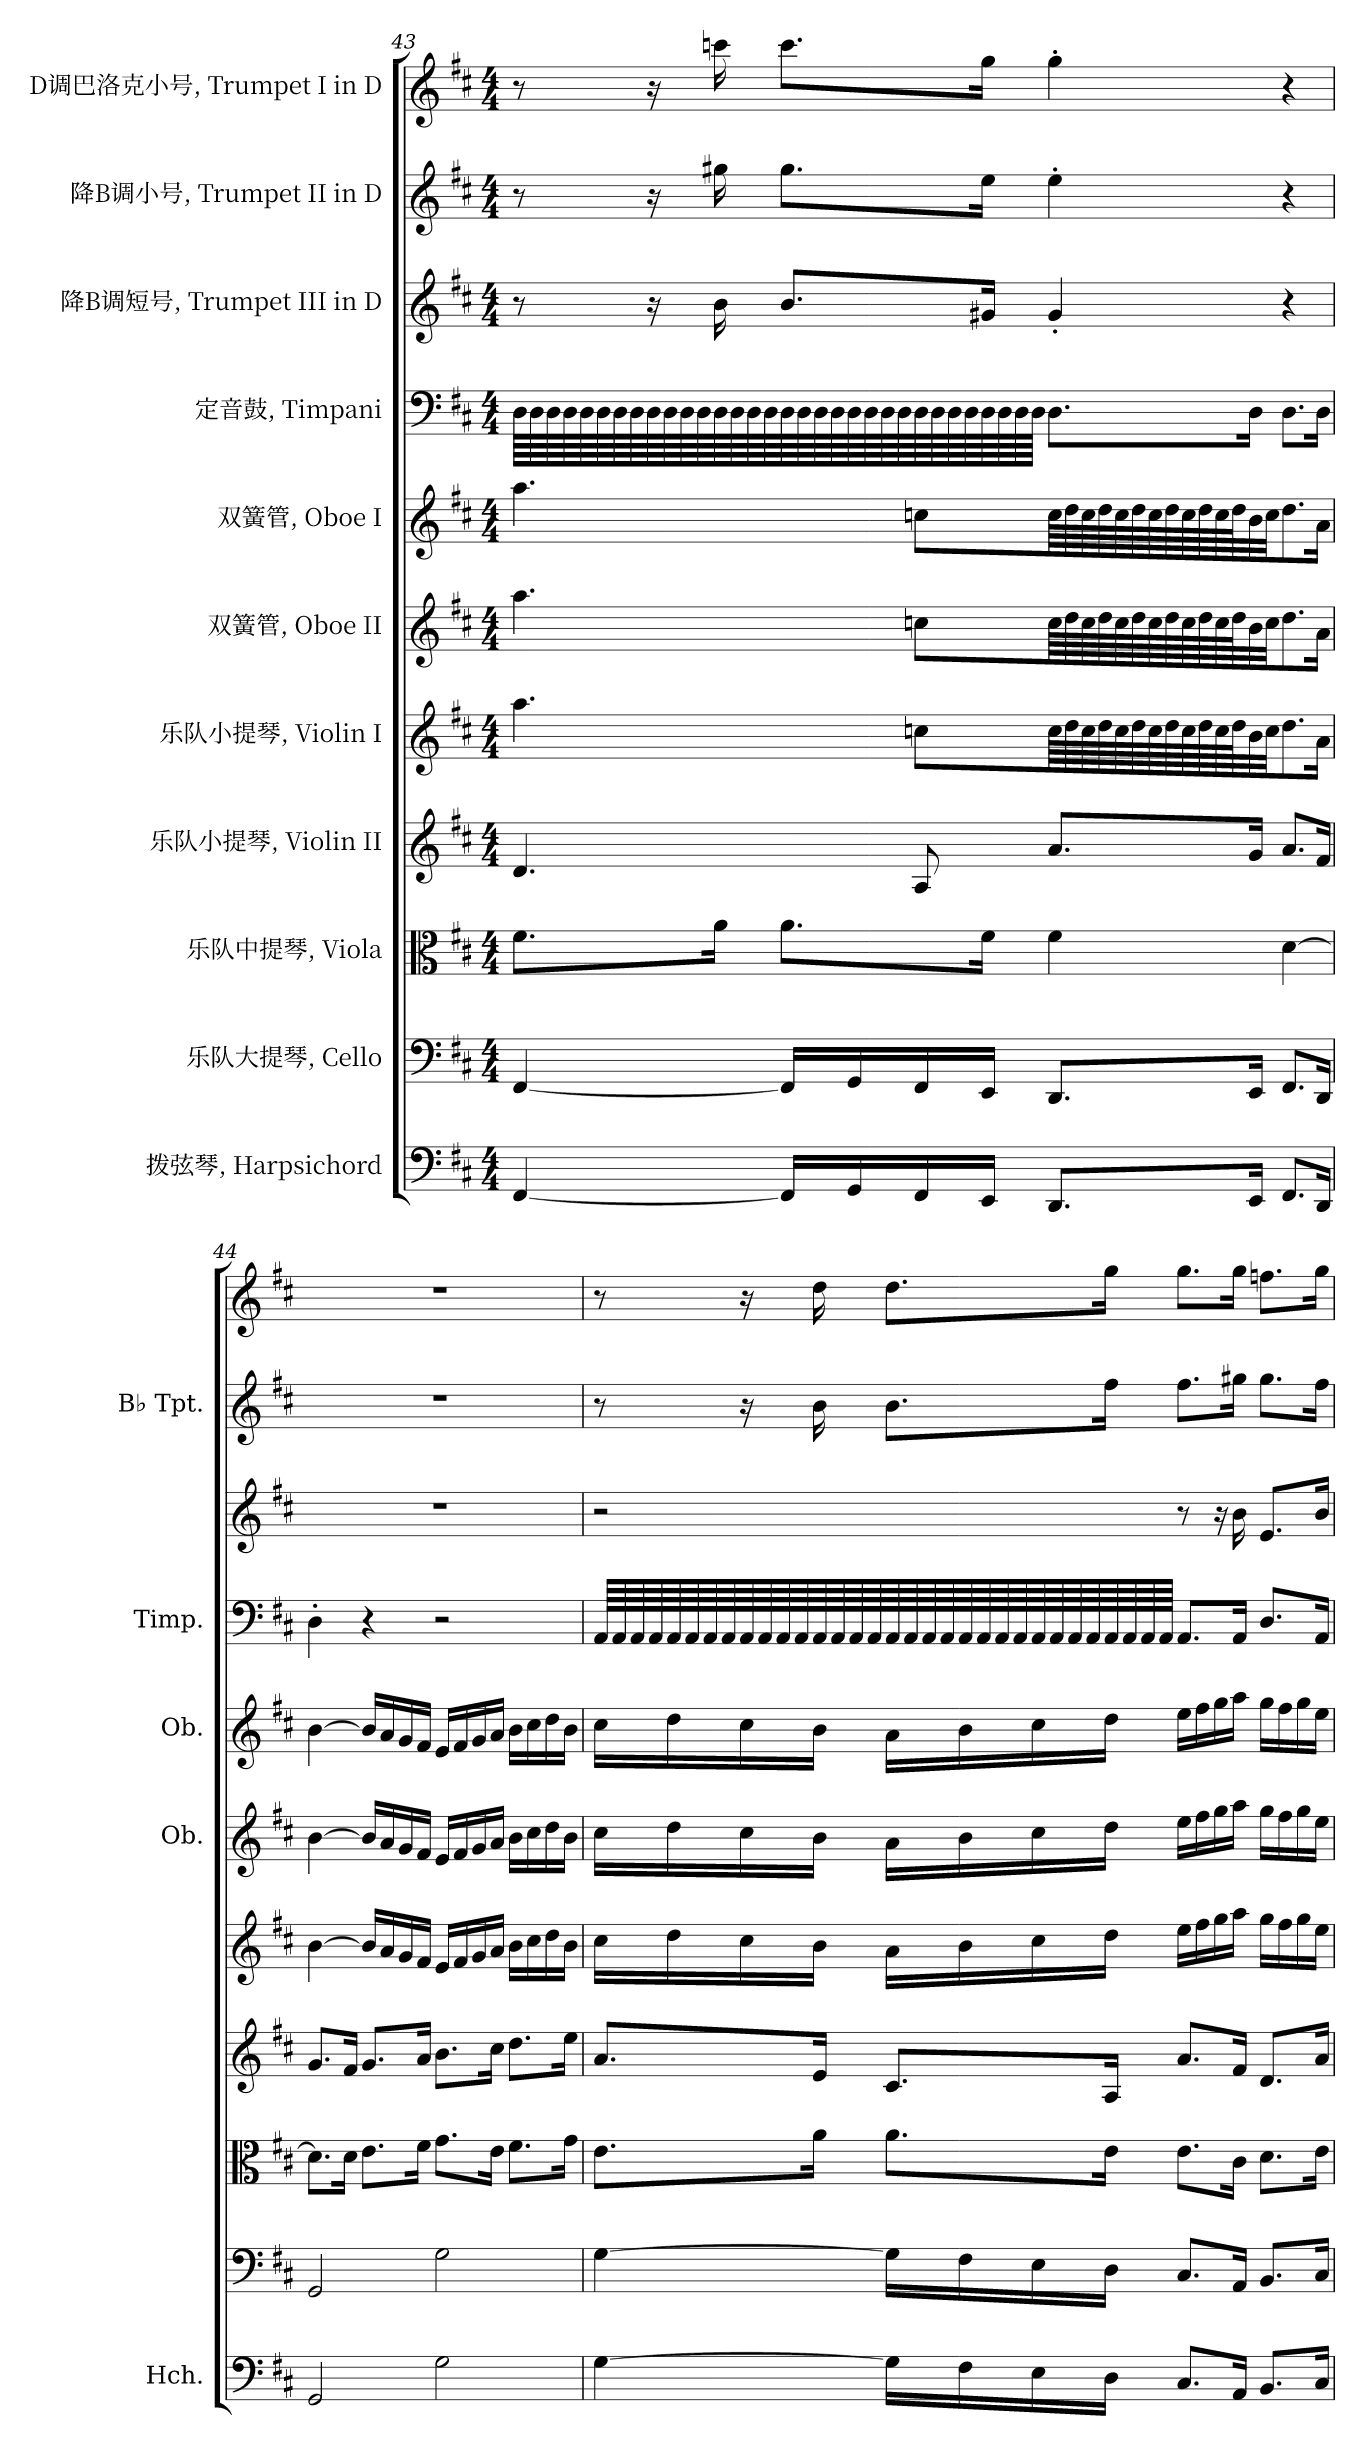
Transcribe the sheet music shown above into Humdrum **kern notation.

**kern	**kern	**kern	**kern	**kern	**kern	**kern	**kern	**kern	**kern	**kern
*part11	*part10	*part9	*part8	*part7	*part6	*part5	*part4	*part3	*part2	*part1
*staff11	*staff10	*staff9	*staff8	*staff7	*staff6	*staff5	*staff4	*staff3	*staff2	*staff1
*I"拨弦琴, Harpsichord	*I"乐队大提琴, Cello	*I"乐队中提琴, Viola	*I"乐队小提琴, Violin II	*I"乐队小提琴, Violin I	*I"双簧管, Oboe II	*I"双簧管, Oboe I	*I"定音鼓, Timpani	*I"降B调短号, Trumpet III in D	*I"降B调小号, Trumpet II in D	*I"D调巴洛克小号, Trumpet I in D
*I'Hch.	*	*	*	*	*I'Ob.	*I'Ob.	*I'Timp.	*	*I'B♭ Tpt.	*
!!LO:PB:g=z
*clefF4	*clefF4	*clefC3	*clefG2	*clefG2	*clefG2	*clefG2	*clefF4	*clefG2	*clefG2	*clefG2
*	*	*	*	*	*	*	*	*ITrd1c2	*ITrd1c2	*ITrd-1c-2
*k[f#c#]	*k[f#c#]	*k[f#c#]	*k[f#c#]	*k[f#c#]	*k[f#c#]	*k[f#c#]	*k[f#c#]	*k[]	*k[]	*k[f#c#g#d#]
*M4/4	*M4/4	*M4/4	*M4/4	*M4/4	*M4/4	*M4/4	*M4/4	*M4/4	*M4/4	*M4/4
=43	=43	=43	=43	=43	=43	=43	=43	=43	=43	=43
[4FF#/	[4FF#/	8.f#\L	4.d/	4.aa\	4.aa\	4.aa\	64D\LLLL	8r	8r	8r
.	.	.	.	.	.	.	64D\	.	.	.
.	.	.	.	.	.	.	64D\	.	.	.
.	.	.	.	.	.	.	64D\	.	.	.
.	.	.	.	.	.	.	64D\	.	.	.
.	.	.	.	.	.	.	64D\	.	.	.
.	.	.	.	.	.	.	64D\	.	.	.
.	.	.	.	.	.	.	64D\	.	.	.
.	.	.	.	.	.	.	64D\	16r	16r	16r
.	.	.	.	.	.	.	64D\	.	.	.
.	.	.	.	.	.	.	64D\	.	.	.
.	.	.	.	.	.	.	64D\	.	.	.
.	.	16a\Jk	.	.	.	.	64D\	16a\	16ff#X\	16dddn\
.	.	.	.	.	.	.	64D\	.	.	.
.	.	.	.	.	.	.	64D\	.	.	.
.	.	.	.	.	.	.	64D\	.	.	.
16FF#/LL]	16FF#/LL]	8.a\L	.	.	.	.	64D\	8.a/L	8.ff#\L	8.ddd\L
.	.	.	.	.	.	.	64D\	.	.	.
.	.	.	.	.	.	.	64D\	.	.	.
.	.	.	.	.	.	.	64D\	.	.	.
16GG/	16GG/	.	.	.	.	.	64D\	.	.	.
.	.	.	.	.	.	.	64D\	.	.	.
.	.	.	.	.	.	.	64D\	.	.	.
.	.	.	.	.	.	.	64D\	.	.	.
16FF#/	16FF#/	.	8A/	8ccn\L	8ccn\L	8ccn\L	64D\	.	.	.
.	.	.	.	.	.	.	64D\	.	.	.
.	.	.	.	.	.	.	64D\	.	.	.
.	.	.	.	.	.	.	64D\	.	.	.
16EE/JJ	16EE/JJ	16f#\Jk	.	.	.	.	64D\	16f#X/Jk	16dd\Jk	16aa\Jk
.	.	.	.	.	.	.	64D\	.	.	.
.	.	.	.	.	.	.	64D\	.	.	.
.	.	.	.	.	.	.	64D\JJJJ	.	.	.
8.DD/L	8.DD/L	4f#\	8.a/L	64cc\LLL	64cc\LLL	64cc\LLL	8.D\L	4f#'/	4dd'\	4aa'\
.	.	.	.	64dd\	64dd\	64dd\	.	.	.	.
.	.	.	.	64cc\	64cc\	64cc\	.	.	.	.
.	.	.	.	64dd\	64dd\	64dd\	.	.	.	.
.	.	.	.	64cc\	64cc\	64cc\	.	.	.	.
.	.	.	.	64dd\	64dd\	64dd\	.	.	.	.
.	.	.	.	64cc\	64cc\	64cc\	.	.	.	.
.	.	.	.	64dd\	64dd\	64dd\	.	.	.	.
.	.	.	.	64cc\	64cc\	64cc\	.	.	.	.
.	.	.	.	64dd\	64dd\	64dd\	.	.	.	.
.	.	.	.	64cc\	64cc\	64cc\	.	.	.	.
.	.	.	.	64dd\J	64dd\J	64dd\J	.	.	.	.
16EE/Jk	16EE/Jk	.	16g/Jk	32b\	32b\	32b\	16D\Jk	.	.	.
.	.	.	.	32cc\JJ	32cc\JJ	32cc\JJ	.	.	.	.
8.FF#/L	8.FF#/L	[4d\	8.a/L	8.dd\	8.dd\	8.dd\	8.D\L	4r	4r	4r
16DD/Jk	16DD/Jk	.	16f#/Jk	16a\Jk	16a\Jk	16a\Jk	16D\Jk	.	.	.
!!LO:PB:g=z
=44	=44	=44	=44	=44	=44	=44	=44	=44	=44	=44
2GG/	2GG/	8.d\L]	8.g/L	[4b\	[4b\	[4b\	4D'\	1r	1r	1r
.	.	16d\Jk	16f#/Jk	.	.	.	.	.	.	.
.	.	8.e\L	8.g/L	16b/LL]	16b/LL]	16b/LL]	4r	.	.	.
.	.	.	.	16a/	16a/	16a/	.	.	.	.
.	.	.	.	16g/	16g/	16g/	.	.	.	.
.	.	16f#\Jk	16a/Jk	16f#/JJ	16f#/JJ	16f#/JJ	.	.	.	.
2G\	2G\	8.g\L	8.b\L	16e/LL	16e/LL	16e/LL	2r	.	.	.
.	.	.	.	16f#/	16f#/	16f#/	.	.	.	.
.	.	.	.	16g/	16g/	16g/	.	.	.	.
.	.	16e\Jk	16cc#\Jk	16a/JJ	16a/JJ	16a/JJ	.	.	.	.
.	.	8.f#\L	8.dd\L	16b\LL	16b\LL	16b\LL	.	.	.	.
.	.	.	.	16cc#\	16cc#\	16cc#\	.	.	.	.
.	.	.	.	16dd\	16dd\	16dd\	.	.	.	.
.	.	16g\Jk	16ee\Jk	16b\JJ	16b\JJ	16b\JJ	.	.	.	.
!!LO:PB:g=z
=45	=45	=45	=45	=45	=45	=45	=45	=45	=45	=45
[4G\	[4G\	8.e\L	8.a/L	16cc#\LL	16cc#\LL	16cc#\LL	64AA/LLLL	2r	8r	8r
.	.	.	.	.	.	.	64AA/	.	.	.
.	.	.	.	.	.	.	64AA/	.	.	.
.	.	.	.	.	.	.	64AA/	.	.	.
.	.	.	.	16dd\	16dd\	16dd\	64AA/	.	.	.
.	.	.	.	.	.	.	64AA/	.	.	.
.	.	.	.	.	.	.	64AA/	.	.	.
.	.	.	.	.	.	.	64AA/	.	.	.
.	.	.	.	16cc#\	16cc#\	16cc#\	64AA/	.	16r	16r
.	.	.	.	.	.	.	64AA/	.	.	.
.	.	.	.	.	.	.	64AA/	.	.	.
.	.	.	.	.	.	.	64AA/	.	.	.
.	.	16a\Jk	16e/Jk	16b\JJ	16b\JJ	16b\JJ	64AA/	.	16a\	16ee\
.	.	.	.	.	.	.	64AA/	.	.	.
.	.	.	.	.	.	.	64AA/	.	.	.
.	.	.	.	.	.	.	64AA/	.	.	.
16G\LL]	16G\LL]	8.a\L	8.c#/L	16a\LL	16a\LL	16a\LL	64AA/	.	8.a\L	8.ee\L
.	.	.	.	.	.	.	64AA/	.	.	.
.	.	.	.	.	.	.	64AA/	.	.	.
.	.	.	.	.	.	.	64AA/	.	.	.
16F#\	16F#\	.	.	16b\	16b\	16b\	64AA/	.	.	.
.	.	.	.	.	.	.	64AA/	.	.	.
.	.	.	.	.	.	.	64AA/	.	.	.
.	.	.	.	.	.	.	64AA/	.	.	.
16E\	16E\	.	.	16cc#\	16cc#\	16cc#\	64AA/	.	.	.
.	.	.	.	.	.	.	64AA/	.	.	.
.	.	.	.	.	.	.	64AA/	.	.	.
.	.	.	.	.	.	.	64AA/	.	.	.
16D\JJ	16D\JJ	16e\Jk	16A/Jk	16dd\JJ	16dd\JJ	16dd\JJ	64AA/	.	16ee\Jk	16aa\Jk
.	.	.	.	.	.	.	64AA/	.	.	.
.	.	.	.	.	.	.	64AA/	.	.	.
.	.	.	.	.	.	.	64AA/JJJJ	.	.	.
8.C#/L	8.C#/L	8.e\L	8.a/L	16ee\LL	16ee\LL	16ee\LL	8.AA/L	8r	8.ee\L	8.aa\L
.	.	.	.	16ff#\	16ff#\	16ff#\	.	.	.	.
.	.	.	.	16gg\	16gg\	16gg\	.	16r	.	.
16AA/Jk	16AA/Jk	16c#\Jk	16f#/Jk	16aa\JJ	16aa\JJ	16aa\JJ	16AA/Jk	16a\	16ff#X\Jk	16aa\Jk
8.BB/L	8.BB/L	8.d\L	8.d/L	16gg\LL	16gg\LL	16gg\LL	8.D/L	8.d/L	8.ff#\L	8.ggn\L
.	.	.	.	16ff#\	16ff#\	16ff#\	.	.	.	.
.	.	.	.	16gg\	16gg\	16gg\	.	.	.	.
16C#/Jk	16C#/Jk	16e\Jk	16a/Jk	16ee\JJ	16ee\JJ	16ee\JJ	16AA/Jk	16a/Jk	16ee\Jk	16aa\Jk
=	=	=	=	=	=	=	=	=	=	=
*-	*-	*-	*-	*-	*-	*-	*-	*-	*-	*-
